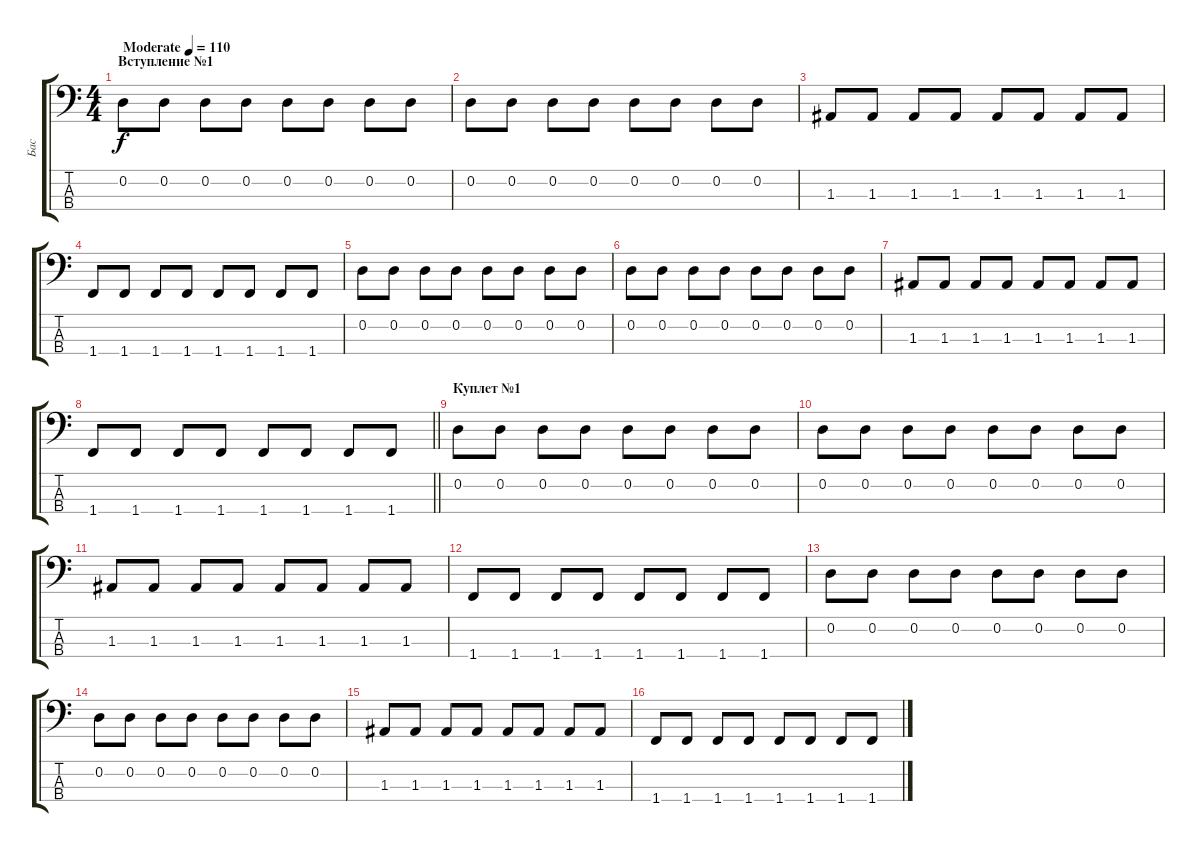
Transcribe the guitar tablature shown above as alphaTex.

\track ("Бас" "Бас") {instrument electricbassfinger}
\staff {score tabs}
\tuning (G2 D2 A1 E1) {hide}
\ts (4 4)
\section ("" "Вступление №1")
\tempo (110 "Moderate")
\clef f4
\ks c
0.2.8{dy f instrument electricbassfinger} 0.2.8 0.2.8 0.2.8 0.2.8 0.2.8 0.2.8 0.2.8 |
0.2.8 0.2.8 0.2.8 0.2.8 0.2.8 0.2.8 0.2.8 0.2.8 |
1.3.8 1.3.8 1.3.8 1.3.8 1.3.8 1.3.8 1.3.8 1.3.8 |
1.4.8 1.4.8 1.4.8 1.4.8 1.4.8 1.4.8 1.4.8 1.4.8 |
0.2.8 0.2.8 0.2.8 0.2.8 0.2.8 0.2.8 0.2.8 0.2.8 |
0.2.8 0.2.8 0.2.8 0.2.8 0.2.8 0.2.8 0.2.8 0.2.8 |
1.3.8 1.3.8 1.3.8 1.3.8 1.3.8 1.3.8 1.3.8 1.3.8 |
\barLineRight lightlight
1.4.8 1.4.8 1.4.8 1.4.8 1.4.8 1.4.8 1.4.8 1.4.8 |
\section ("" "Куплет №1")
0.2.8 0.2.8 0.2.8 0.2.8 0.2.8 0.2.8 0.2.8 0.2.8 |
0.2.8 0.2.8 0.2.8 0.2.8 0.2.8 0.2.8 0.2.8 0.2.8 |
1.3.8 1.3.8 1.3.8 1.3.8 1.3.8 1.3.8 1.3.8 1.3.8 |
1.4.8 1.4.8 1.4.8 1.4.8 1.4.8 1.4.8 1.4.8 1.4.8 |
0.2.8 0.2.8 0.2.8 0.2.8 0.2.8 0.2.8 0.2.8 0.2.8 |
0.2.8 0.2.8 0.2.8 0.2.8 0.2.8 0.2.8 0.2.8 0.2.8 |
1.3.8 1.3.8 1.3.8 1.3.8 1.3.8 1.3.8 1.3.8 1.3.8 |
1.4.8 1.4.8 1.4.8 1.4.8 1.4.8 1.4.8 1.4.8 1.4.8
